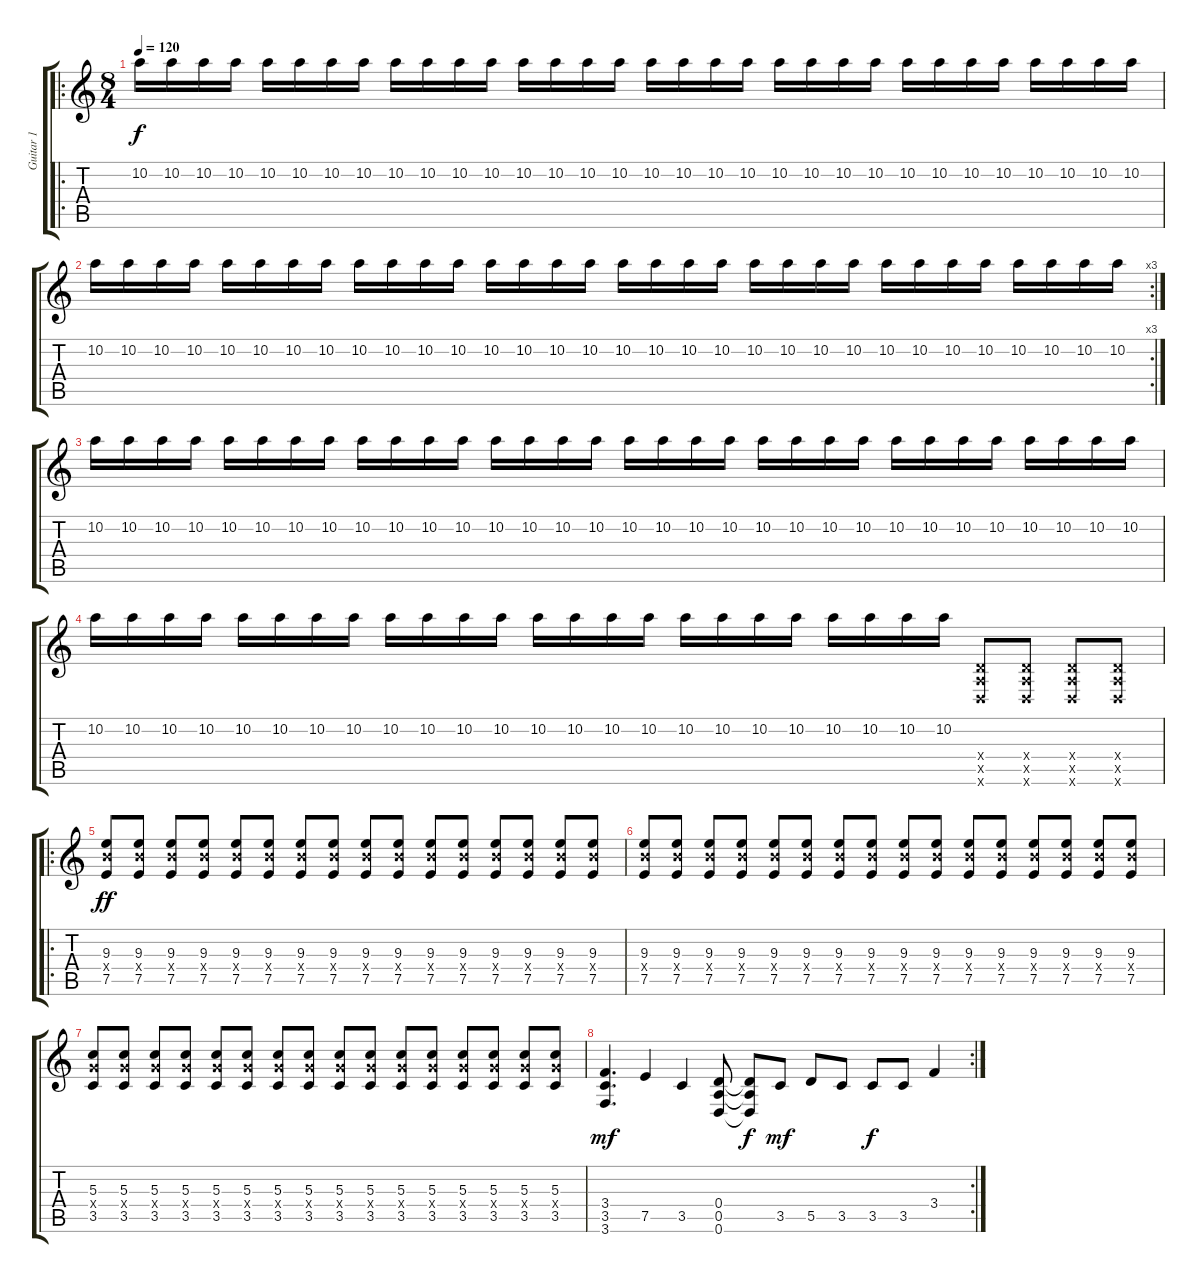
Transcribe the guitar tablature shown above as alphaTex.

\track ("Guitar 1" "Guitar 1") {instrument overdrivenguitar}
\staff {score tabs}
\tuning (E4 B3 G3 D3 A2 D2) {hide}
\ro
\ts (8 4)
\tempo 120
\clef g2
\ks c
10.2.16{dy f} 10.2.16 10.2.16 10.2.16 10.2.16 10.2.16 10.2.16 10.2.16 10.2.16 10.2.16 10.2.16 10.2.16 10.2.16 10.2.16 10.2.16 10.2.16 10.2.16 10.2.16 10.2.16 10.2.16 10.2.16 10.2.16 10.2.16 10.2.16 10.2.16 10.2.16 10.2.16 10.2.16 10.2.16 10.2.16 10.2.16 10.2.16 |
\rc 3
10.2.16 10.2.16 10.2.16 10.2.16 10.2.16 10.2.16 10.2.16 10.2.16 10.2.16 10.2.16 10.2.16 10.2.16 10.2.16 10.2.16 10.2.16 10.2.16 10.2.16 10.2.16 10.2.16 10.2.16 10.2.16 10.2.16 10.2.16 10.2.16 10.2.16 10.2.16 10.2.16 10.2.16 10.2.16 10.2.16 10.2.16 10.2.16 |
10.2.16 10.2.16 10.2.16 10.2.16 10.2.16 10.2.16 10.2.16 10.2.16 10.2.16 10.2.16 10.2.16 10.2.16 10.2.16 10.2.16 10.2.16 10.2.16 10.2.16 10.2.16 10.2.16 10.2.16 10.2.16 10.2.16 10.2.16 10.2.16 10.2.16 10.2.16 10.2.16 10.2.16 10.2.16 10.2.16 10.2.16 10.2.16 |
10.2.16 10.2.16 10.2.16 10.2.16 10.2.16 10.2.16 10.2.16 10.2.16 10.2.16 10.2.16 10.2.16 10.2.16 10.2.16 10.2.16 10.2.16 10.2.16 10.2.16 10.2.16 10.2.16 10.2.16 10.2.16 10.2.16 10.2.16 10.2.16 (0.4{x} 0.5{x} 0.6{x}).8{instrument distortionguitar} (0.4{x} 0.5{x} 0.6{x}).8 (0.4{x} 0.5{x} 0.6{x}).8 (0.4{x} 0.5{x} 0.6{x}).8 |
\ro
(9.3 9.4{x} 7.5).8{dy ff} (9.3 9.4{x} 7.5).8 (9.3 9.4{x} 7.5).8 (9.3 9.4{x} 7.5).8 (9.3 9.4{x} 7.5).8 (9.3 9.4{x} 7.5).8 (9.3 9.4{x} 7.5).8 (9.3 9.4{x} 7.5).8 (9.3 9.4{x} 7.5).8 (9.3 9.4{x} 7.5).8 (9.3 9.4{x} 7.5).8 (9.3 9.4{x} 7.5).8 (9.3 9.4{x} 7.5).8 (9.3 9.4{x} 7.5).8 (9.3 9.4{x} 7.5).8 (9.3 9.4{x} 7.5).8 |
(9.3 9.4{x} 7.5).8 (9.3 9.4{x} 7.5).8 (9.3 9.4{x} 7.5).8 (9.3 9.4{x} 7.5).8 (9.3 9.4{x} 7.5).8 (9.3 9.4{x} 7.5).8 (9.3 9.4{x} 7.5).8 (9.3 9.4{x} 7.5).8 (9.3 9.4{x} 7.5).8 (9.3 9.4{x} 7.5).8 (9.3 9.4{x} 7.5).8 (9.3 9.4{x} 7.5).8 (9.3 9.4{x} 7.5).8 (9.3 9.4{x} 7.5).8 (9.3 9.4{x} 7.5).8 (9.3 9.4{x} 7.5).8 |
(5.3 5.4{x} 3.5).8 (5.3 5.4{x} 3.5).8 (5.3 5.4{x} 3.5).8 (5.3 5.4{x} 3.5).8 (5.3 5.4{x} 3.5).8 (5.3 5.4{x} 3.5).8 (5.3 5.4{x} 3.5).8 (5.3 5.4{x} 3.5).8 (5.3 5.4{x} 3.5).8 (5.3 5.4{x} 3.5).8 (5.3 5.4{x} 3.5).8 (5.3 5.4{x} 3.5).8 (5.3 5.4{x} 3.5).8 (5.3 5.4{x} 3.5).8 (5.3 5.4{x} 3.5).8 (5.3 5.4{x} 3.5).8 |
\rc 2
(3.4 3.5 3.6).4{d dy mf} 7.5.4 3.5.4 (0.4 0.5 0.6).8 (0.4{t} 0.5{t} 0.6{t}).8{dy f} 3.5.8{dy mf} 5.5.8 3.5.8 3.5.8{dy f} 3.5.8 3.4.4
